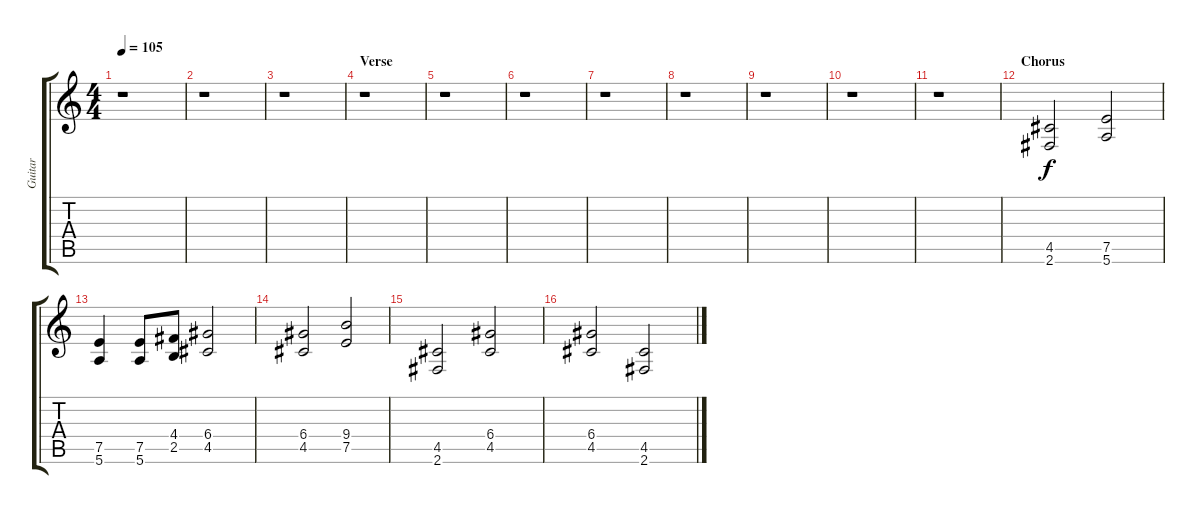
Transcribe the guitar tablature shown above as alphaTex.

\track ("Guitar" "Guitar") {instrument distortionguitar}
\staff {score tabs}
\tuning (E4 B3 G3 D3 A2 E2) {hide}
\ts (4 4)
\tempo 105
\clef g2
\ks c
r.1{dy f} |
r.1 |
r.1 |
\section ("" "Verse")
r.1 |
r.1 |
r.1 |
r.1 |
r.1 |
r.1 |
r.1 |
r.1 |
\section ("" "Chorus")
(4.5 2.6).2 (7.5 5.6).2 |
(7.5 5.6).4 (7.5 5.6).8 (4.4 2.5).8 (6.4 4.5).2 |
(6.4 4.5).2 (9.4 7.5).2 |
(4.5 2.6).2 (6.4 4.5).2 |
(6.4 4.5).2 (4.5 2.6).2
